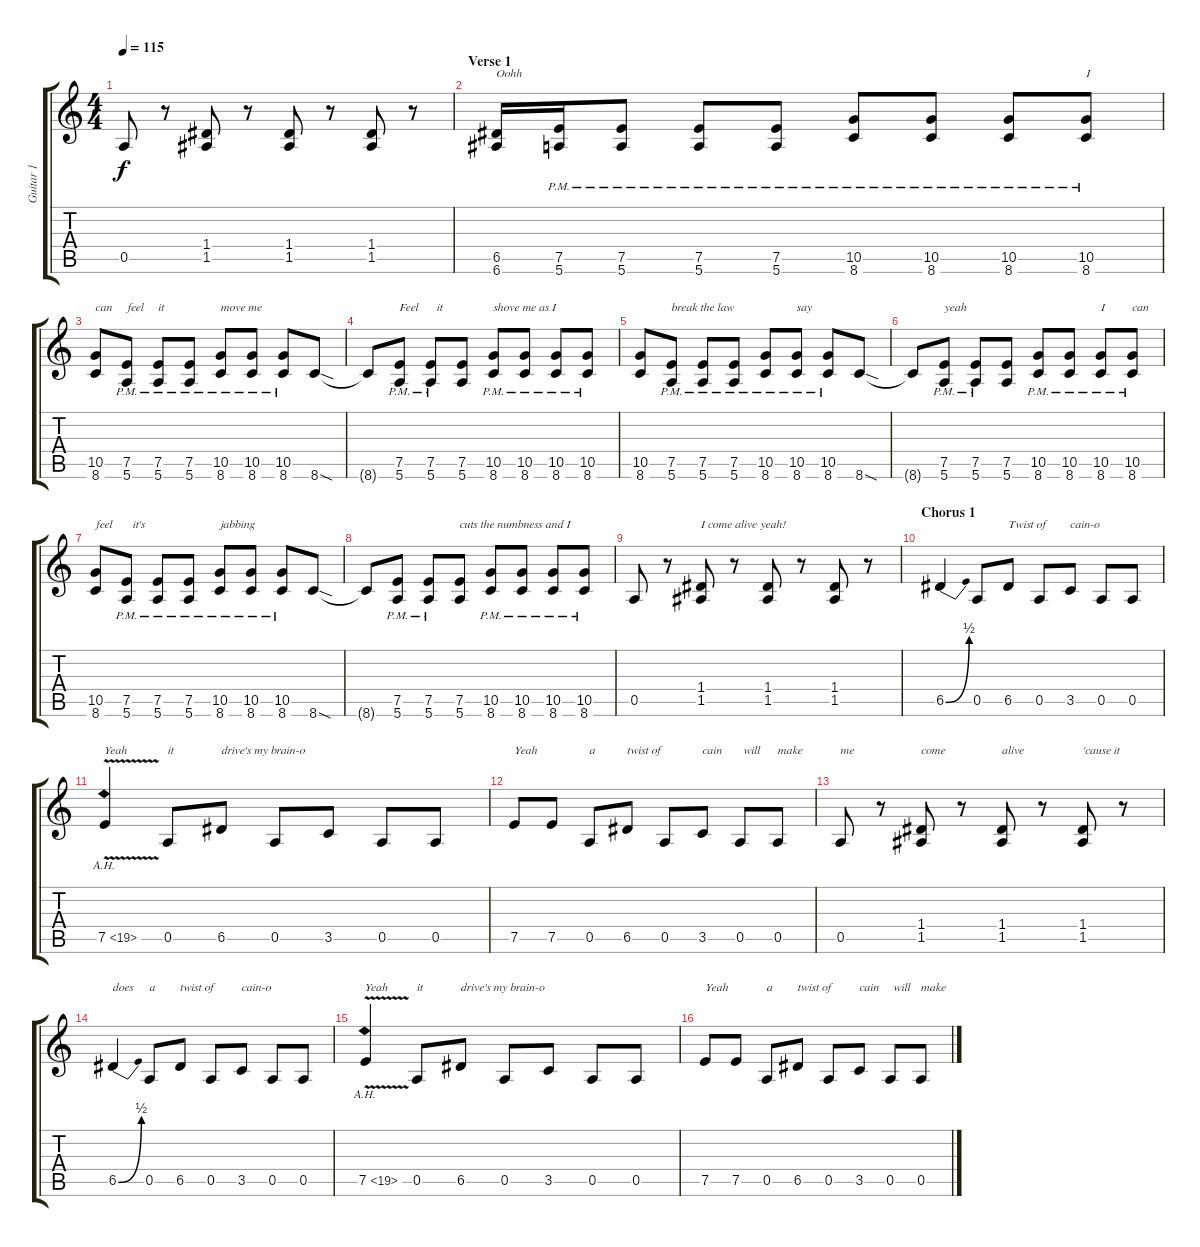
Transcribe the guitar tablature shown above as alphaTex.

\track ("Guitar 1" "Guitar 1") {instrument distortionguitar}
\staff {score tabs}
\tuning (E4 B3 G3 D3 A2 E2) {hide}
\ts (4 4)
\tempo 115
\clef g2
\ks c
0.5.8{dy f} r.8 (1.4 1.5).8 r.8 (1.4 1.5).8 r.8 (1.4 1.5).8 r.8 |
\section ("" "Verse 1")
(6.5 6.6).16{txt "Oohh"} (7.5{pm} 5.6{pm}).16 (7.5{pm} 5.6).8 (7.5{pm} 5.6{pm}).8 (7.5{pm} 5.6{pm}).8 (10.5{pm} 8.6{pm}).8 (10.5{pm} 8.6{pm}).8 (10.5{pm} 8.6{pm}).8 (10.5{pm} 8.6{pm}).8{txt "I"} |
(10.5 8.6).8{txt "can"} (7.5{pm} 5.6{pm}).8{txt "feel"} (7.5{pm} 5.6).8{txt "it"} (7.5{pm} 5.6{pm}).8 (10.5{pm} 8.6{pm}).8{txt "move me"} (10.5{pm} 8.6{pm}).8 (10.5{pm} 8.6{pm}).8 8.6{sod}.8 |
8.6{t}.8 (7.5{pm} 5.6).8{txt "Feel"} (7.5{pm} 5.6{pm}).8{txt "  it"} (7.5 5.6).8 (10.5{pm} 8.6{pm}).8{txt "shove me as I"} (10.5{pm} 8.6{pm}).8 (10.5{pm} 8.6{pm}).8 (10.5{pm} 8.6{pm}).8 |
(10.5 8.6).8 (7.5{pm} 5.6{pm}).8{txt "break the law"} (7.5{pm} 5.6).8 (7.5{pm} 5.6{pm}).8 (10.5{pm} 8.6{pm}).8 (10.5{pm} 8.6{pm}).8{txt "say"} (10.5{pm} 8.6{pm}).8 8.6{sod}.8 |
8.6{t}.8 (7.5{pm} 5.6).8{txt "yeah"} (7.5{pm} 5.6{pm}).8 (7.5 5.6).8 (10.5{pm} 8.6{pm}).8 (10.5{pm} 8.6{pm}).8 (10.5{pm} 8.6{pm}).8{txt "I"} (10.5{pm} 8.6{pm}).8{txt "can"} |
(10.5 8.6).8{txt "feel"} (7.5{pm} 5.6{pm}).8{txt "  it's"} (7.5{pm} 5.6).8 (7.5{pm} 5.6{pm}).8 (10.5{pm} 8.6{pm}).8{txt "jabbing"} (10.5{pm} 8.6{pm}).8 (10.5{pm} 8.6{pm}).8 8.6{sod}.8 |
8.6{t}.8 (7.5{pm} 5.6).8 (7.5{pm} 5.6{pm}).8 (7.5 5.6).8{txt "cuts the numbness and I"} (10.5{pm} 8.6{pm}).8 (10.5{pm} 8.6{pm}).8 (10.5{pm} 8.6{pm}).8 (10.5{pm} 8.6{pm}).8 |
0.5.8 r.8 (1.4 1.5).8{txt "I come alive yeah!"} r.8 (1.4 1.5).8 r.8 (1.4 1.5).8 r.8 |
\section ("" "Chorus 1")
6.5{be (bend 0 0 60 2)}.4 0.5.8 6.5.8{txt "Twist of"} 0.5.8 3.5.8{txt "cain-o"} 0.5.8 0.5.8 |
7.5{ah 12 v}.4{txt "Yeah"} 0.5.8{txt "it"} 6.5.8{txt "drive's my brain-o"} 0.5.8 3.5.8 0.5.8 0.5.8 |
7.5.8{txt "Yeah"} 7.5.8 0.5.8{txt "a"} 6.5.8{txt "twist of"} 0.5.8 3.5.8{txt "cain"} 0.5.8{txt " will"} 0.5.8{txt "make"} |
0.5.8{txt "me"} r.8 (1.4 1.5).8{txt "come "} r.8 (1.4 1.5).8{txt "alive"} r.8 (1.4 1.5).8{txt "'cause it "} r.8 |
6.5{be (bend 0 0 60 2)}.4{txt "does"} 0.5.8{txt "a"} 6.5.8{txt "twist of"} 0.5.8 3.5.8{txt "cain-o"} 0.5.8 0.5.8 |
7.5{ah 12 v}.4{txt "Yeah"} 0.5.8{txt "it"} 6.5.8{txt "drive's my brain-o"} 0.5.8 3.5.8 0.5.8 0.5.8 |
7.5.8{txt "Yeah"} 7.5.8 0.5.8{txt "a"} 6.5.8{txt "twist of"} 0.5.8 3.5.8{txt "cain"} 0.5.8{txt " will"} 0.5.8{txt "make"}
